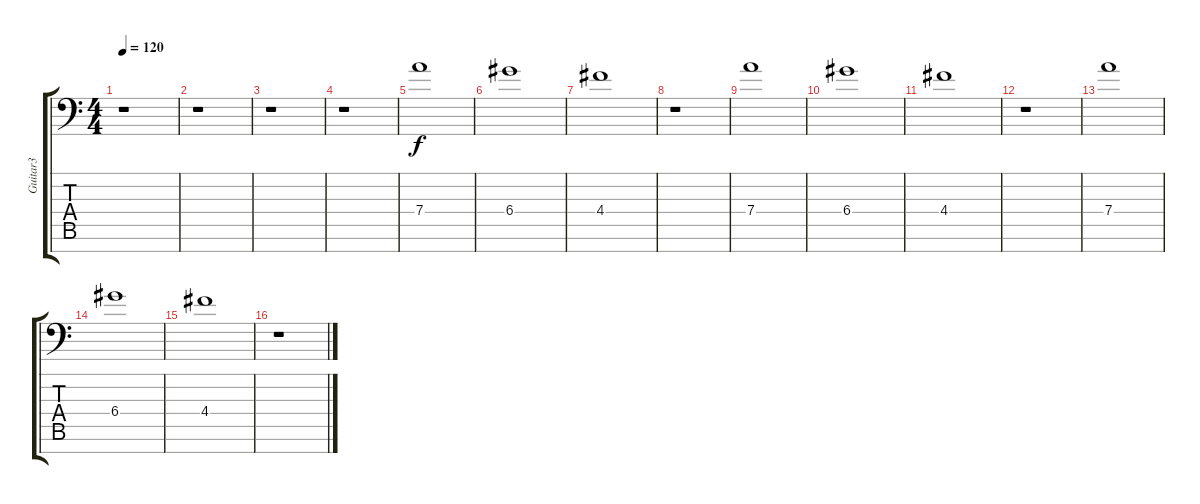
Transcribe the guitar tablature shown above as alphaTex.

\track ("Guitar3" "Guitar3") {instrument overdrivenguitar}
\staff {score tabs}
\tuning (E4 B3 G3 D3 A2 E2 C-1) {hide}
\ts (4 4)
\tempo 120
\clef f4
\ks c
r.1{dy f instrument overdrivenguitar} |
r.1 |
r.1 |
r.1 |
7.4.1 |
6.4.1 |
4.4.1 |
r.1 |
7.4.1 |
6.4.1 |
4.4.1 |
r.1 |
7.4.1 |
6.4.1 |
4.4.1 |
r.1
